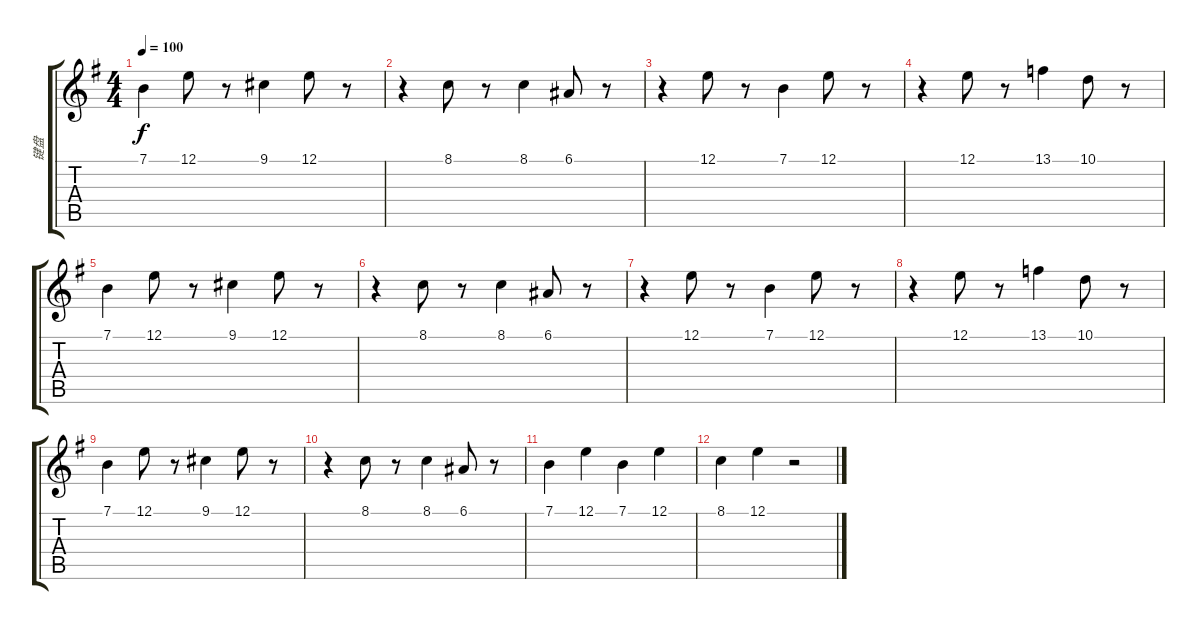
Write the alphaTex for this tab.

\track ("键盘" "键盘") {instrument flute}
\staff {score tabs}
\tuning (E4 B3 G3 D3 A2 E2) {hide}
\ts (4 4)
\tempo 100
\clef g2
\ks g
7.1.4{dy f} 12.1.8 r.8 9.1.4 12.1.8 r.8 |
r.4 8.1.8 r.8 8.1.4 6.1.8 r.8 |
r.4 12.1.8 r.8 7.1.4 12.1.8 r.8 |
r.4 12.1.8 r.8 13.1.4 10.1.8 r.8 |
7.1.4 12.1.8 r.8 9.1.4 12.1.8 r.8 |
r.4 8.1.8 r.8 8.1.4 6.1.8 r.8 |
r.4{volume 14 instrument tremolostrings} 12.1.8 r.8 7.1.4 12.1.8 r.8 |
r.4 12.1.8 r.8 13.1.4 10.1.8 r.8 |
7.1.4 12.1.8 r.8 9.1.4 12.1.8 r.8 |
r.4 8.1.8 r.8 8.1.4 6.1.8 r.8 |
7.1.4 12.1.4 7.1.4 12.1.4 |
8.1.4 12.1.4 r.2
